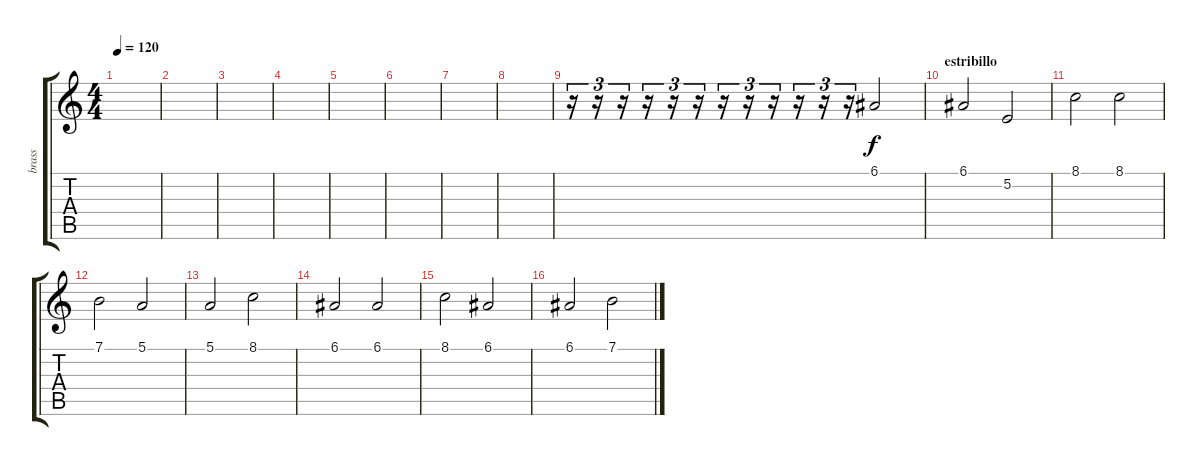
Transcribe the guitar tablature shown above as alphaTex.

\track ("brass" "brass") {instrument brasssection}
\staff {score tabs}
\tuning (E4 B3 G3 D3 A2 E2) {hide}
\ts (4 4)
\tempo 120
\clef g2
\ks c
|
|
|
|
|
|
|
|
r.16{tu (3 2)} r.16{tu (3 2)} r.16{tu (3 2)} r.16{tu (3 2)} r.16{tu (3 2)} r.16{tu (3 2)} r.16{tu (3 2)} r.16{tu (3 2)} r.16{tu (3 2)} r.16{tu (3 2)} r.16{tu (3 2)} r.16{tu (3 2)} 6.1.2 |
\section ("" "estribillo")
6.1.2 5.2.2 |
8.1.2 8.1.2 |
7.1.2 5.1.2 |
5.1.2 8.1.2 |
6.1.2 6.1.2 |
8.1.2 6.1.2 |
6.1.2 7.1.2
